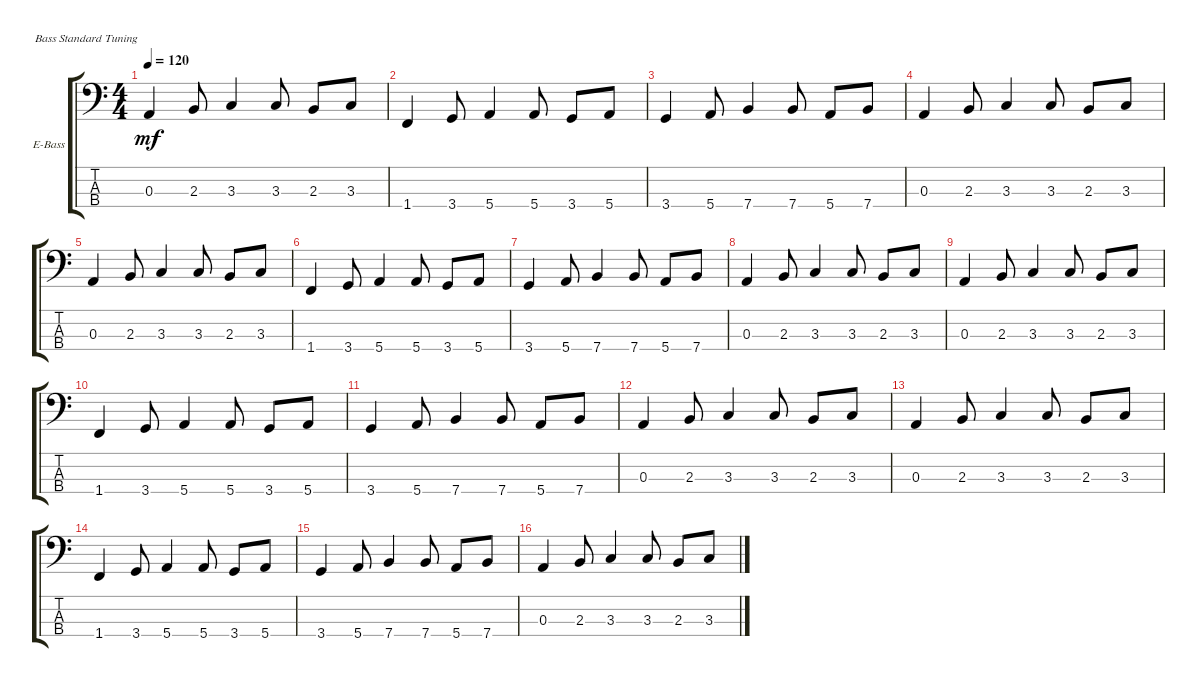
\bracketExtendMode groupsimilarinstruments
\firstSystemTrackNameOrientation horizontal
\otherSystemsTrackNameOrientation horizontal
\track ("Electric Bass" "E-Bass") {instrument electricbassfinger}
\staff {score tabs}
\tuning (G2 D2 A1 E1)
\ts (4 4)
\tempo 120
\clef f4
\ks c
0.3.4{dy mf} 2.3.8 3.3.4 3.3.8 2.3.8 3.3.8 |
1.4.4 3.4.8 5.4.4 5.4.8 3.4.8 5.4.8 |
3.4.4 5.4.8 7.4.4 7.4.8 5.4.8 7.4.8 |
0.3.4 2.3.8 3.3.4 3.3.8 2.3.8 3.3.8 |
0.3.4 2.3.8 3.3.4 3.3.8 2.3.8 3.3.8 |
1.4.4 3.4.8 5.4.4 5.4.8 3.4.8 5.4.8 |
3.4.4 5.4.8 7.4.4 7.4.8 5.4.8 7.4.8 |
0.3.4 2.3.8 3.3.4 3.3.8 2.3.8 3.3.8 |
0.3.4 2.3.8 3.3.4 3.3.8 2.3.8 3.3.8 |
1.4.4 3.4.8 5.4.4 5.4.8 3.4.8 5.4.8 |
3.4.4 5.4.8 7.4.4 7.4.8 5.4.8 7.4.8 |
0.3.4 2.3.8 3.3.4 3.3.8 2.3.8 3.3.8 |
0.3.4 2.3.8 3.3.4 3.3.8 2.3.8 3.3.8 |
1.4.4 3.4.8 5.4.4 5.4.8 3.4.8 5.4.8 |
3.4.4 5.4.8 7.4.4 7.4.8 5.4.8 7.4.8 |
0.3.4 2.3.8 3.3.4 3.3.8 2.3.8 3.3.8
